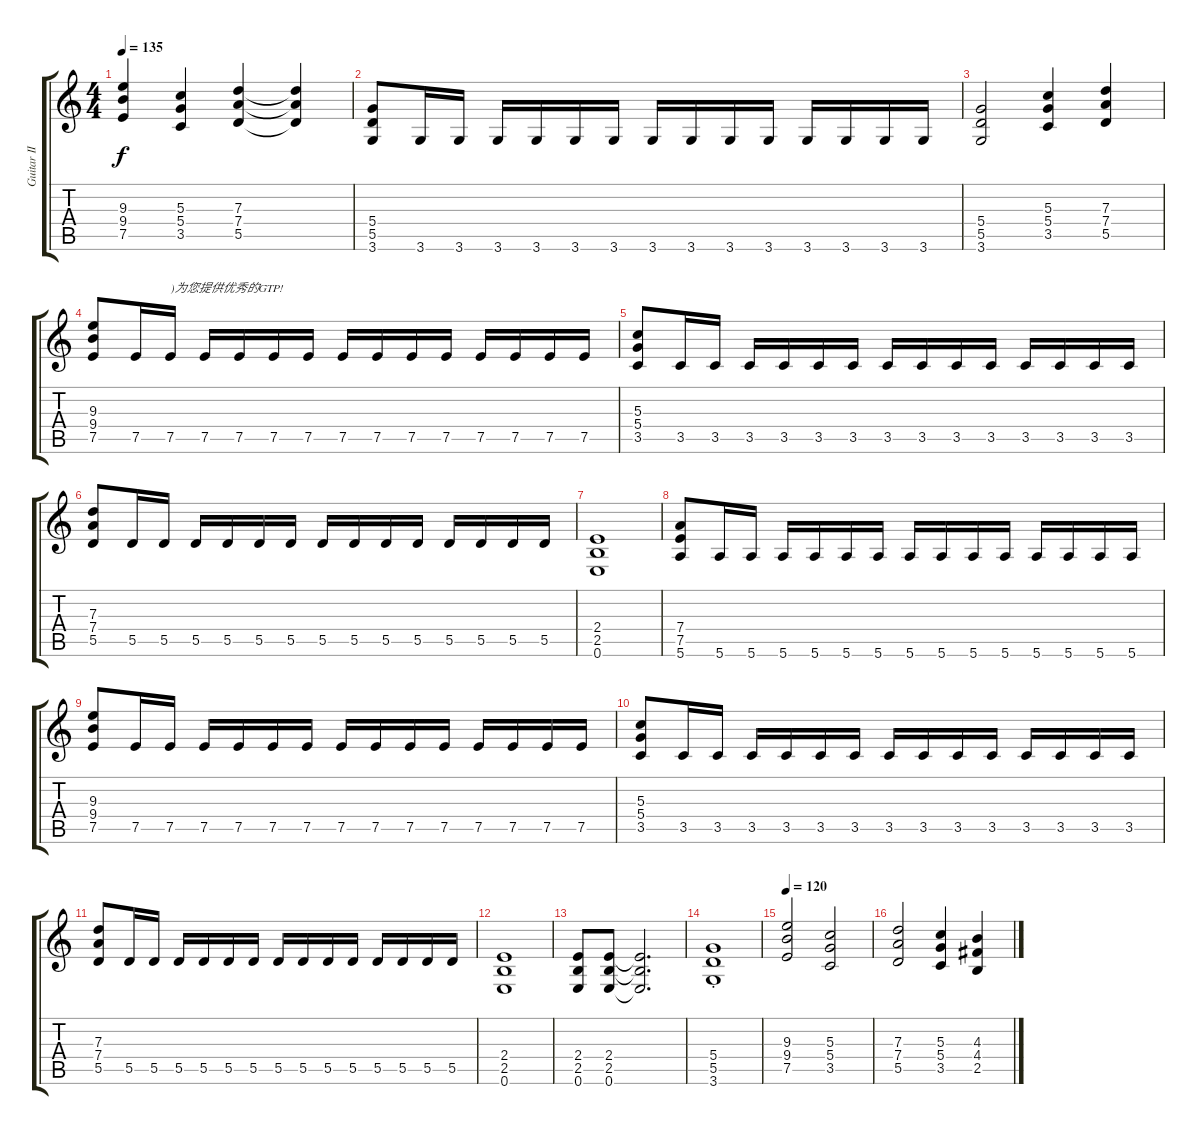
\track ("Guitar II" "Guitar II") {instrument distortionguitar}
\staff {score tabs}
\tuning (E4 B3 G3 D3 A2 E2) {hide}
\ts (4 4)
\tempo 135
\clef g2
\ks c
(9.3 9.4 7.5).4{dy f instrument distortionguitar} (5.3 5.4 3.5).4 (7.3 7.4 5.5).4 (7.3{t} 7.4{t} 5.5{t}).4 |
(5.4 5.5 3.6).8 3.6.16 3.6.16 3.6.16 3.6.16 3.6.16 3.6.16 3.6.16 3.6.16 3.6.16 3.6.16 3.6.16 3.6.16 3.6.16 3.6.16 |
(5.4 5.5 3.6).2 (5.3 5.4 3.5).4 (7.3 7.4 5.5).4 |
(9.3 9.4 7.5).8 7.5.16 7.5.16{txt ")为您提供优秀的GTP!"} 7.5.16 7.5.16 7.5.16 7.5.16 7.5.16 7.5.16 7.5.16 7.5.16 7.5.16 7.5.16 7.5.16 7.5.16 |
(5.3 5.4 3.5).8 3.5.16 3.5.16 3.5.16 3.5.16 3.5.16 3.5.16 3.5.16 3.5.16 3.5.16 3.5.16 3.5.16 3.5.16 3.5.16 3.5.16 |
(7.3 7.4 5.5).8 5.5.16 5.5.16 5.5.16 5.5.16 5.5.16 5.5.16 5.5.16 5.5.16 5.5.16 5.5.16 5.5.16 5.5.16 5.5.16 5.5.16 |
(2.4 2.5 0.6).1 |
(7.4 7.5 5.6).8 5.6.16 5.6.16 5.6.16 5.6.16 5.6.16 5.6.16 5.6.16 5.6.16 5.6.16 5.6.16 5.6.16 5.6.16 5.6.16 5.6.16 |
(9.3 9.4 7.5).8 7.5.16 7.5.16 7.5.16 7.5.16 7.5.16 7.5.16 7.5.16 7.5.16 7.5.16 7.5.16 7.5.16 7.5.16 7.5.16 7.5.16 |
(5.3 5.4 3.5).8 3.5.16 3.5.16 3.5.16 3.5.16 3.5.16 3.5.16 3.5.16 3.5.16 3.5.16 3.5.16 3.5.16 3.5.16 3.5.16 3.5.16 |
(7.3 7.4 5.5).8 5.5.16 5.5.16 5.5.16 5.5.16 5.5.16 5.5.16 5.5.16 5.5.16 5.5.16 5.5.16 5.5.16 5.5.16 5.5.16 5.5.16 |
(2.4 2.5 0.6).1 |
(2.4 2.5 0.6).8 (2.4 2.5 0.6).8 (2.4{t} 2.5{t} 0.6{t}).2{d} |
(5.4{st} 5.5{st} 3.6{st}).1 |
\tempo 120
(9.3 9.4 7.5).2 (5.3 5.4 3.5).2 |
(7.3 7.4 5.5).2 (5.3 5.4 3.5).4 (4.3 4.4 2.5).4
